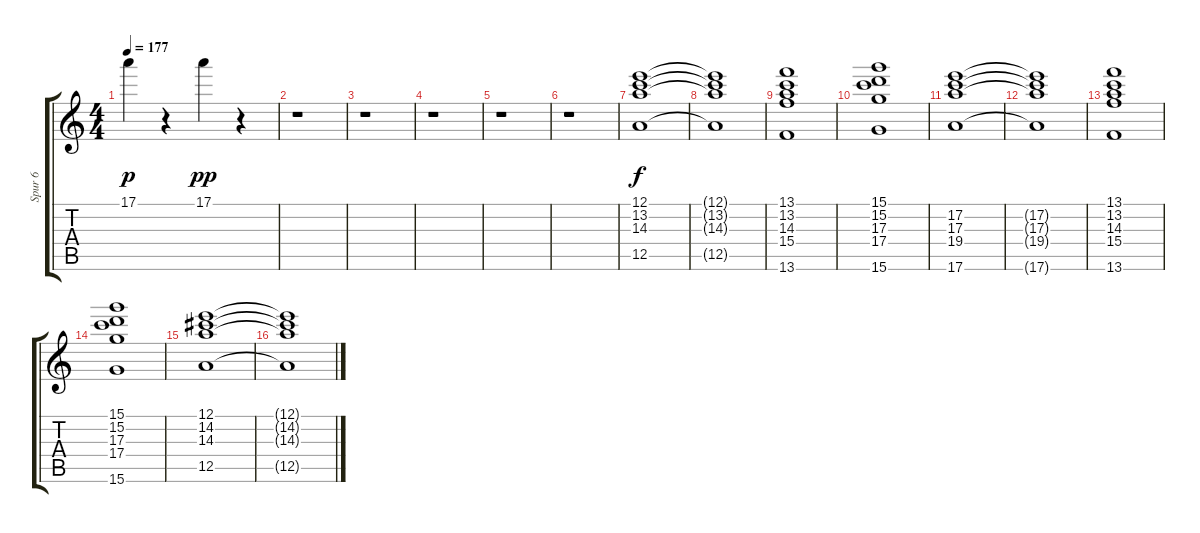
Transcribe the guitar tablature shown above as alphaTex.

\track ("Spur 6" "Spur 6") {instrument electricguitarclean}
\staff {score tabs}
\tuning (E4 B3 G3 D3 A2 E2) {hide}
\ts (4 4)
\tempo 177
\clef g2
\ks c
17.1.4{dy p} r.4 17.1.4{dy pp} r.4 |
r.1 |
r.1 |
r.1 |
r.1 |
r.1 |
(12.1 13.2 14.3 12.5).1{dy f} |
(12.1{t} 13.2{t} 14.3{t} 12.5{t}).1 |
(13.1 13.2 14.3 15.4 13.6).1 |
(15.1 15.2 17.3 17.4 15.6).1 |
(17.2 17.3 19.4 17.6).1 |
(17.2{t} 17.3{t} 19.4{t} 17.6{t}).1 |
(13.1 13.2 14.3 15.4 13.6).1 |
(15.1 15.2 17.3 17.4 15.6).1 |
(12.1 14.2 14.3 12.5).1 |
(12.1{t} 14.2{t} 14.3{t} 12.5{t}).1
